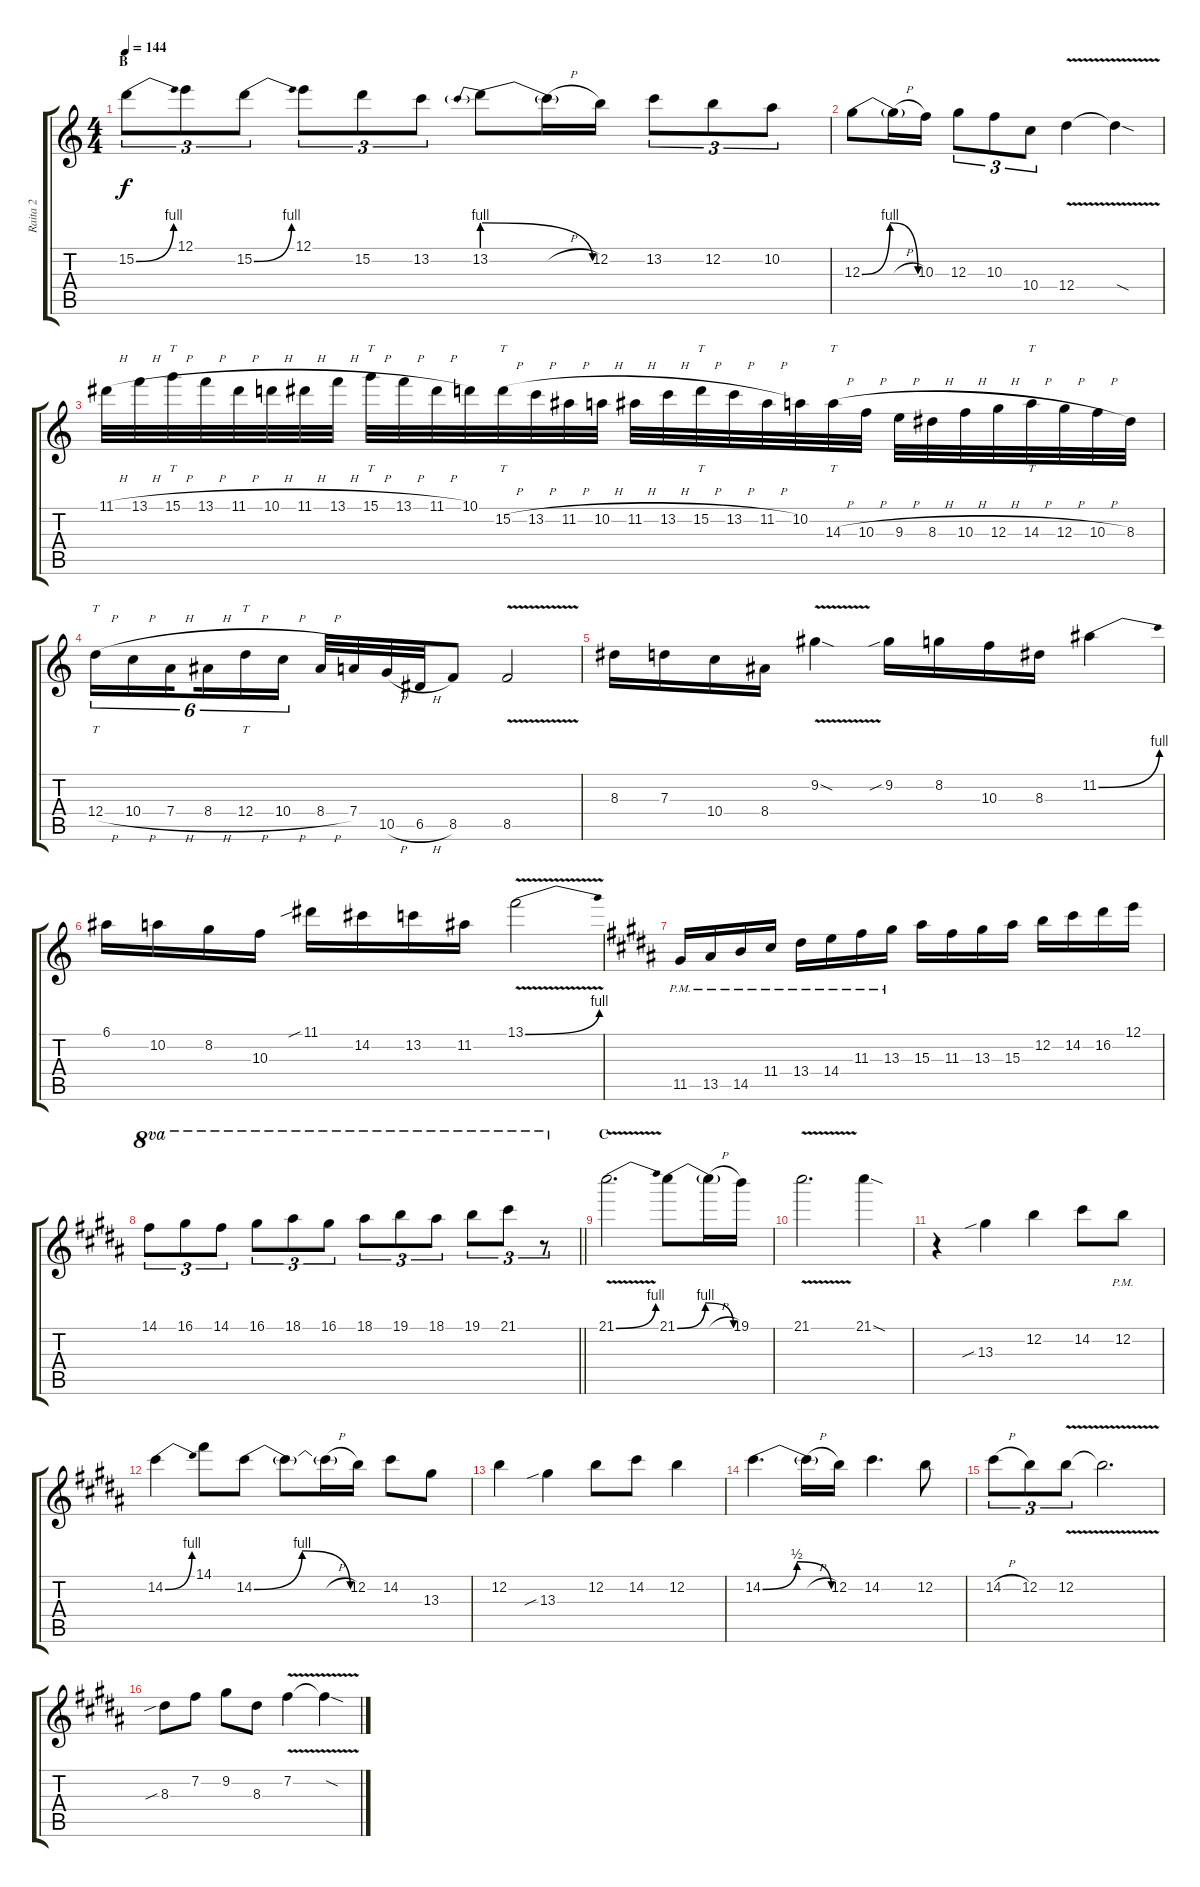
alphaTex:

\track ("Raita 2" "Raita 2") {instrument distortionguitar}
\staff {score tabs}
\tuning (E4 B3 G3 D3 A2 E2) {hide}
\ts (4 4)
\section ("" "B")
\tempo 144
\clef g2
\ks c
15.2{be (bend 0 0 60 4)}.8{tu (3 2) dy f} 12.1.8{tu (3 2)} 15.2{be (bend 0 0 60 4)}.8{tu (3 2)} 12.1.8{tu (3 2)} 15.2.8{tu (3 2)} 13.2.8{tu (3 2)} 13.2{be (prebendrelease 0 4 60 0)}.8 13.2{h t}.16 12.2.16 13.2.8{tu (3 2)} 12.2.8{tu (3 2)} 10.2.8{tu (3 2)} |
12.3{be (bendrelease 0 0 30 4 30 4 60 0)}.8 12.3{h t}.16 10.3.16 12.3.8{tu (3 2)} 10.3.8{tu (3 2)} 10.4.8{tu (3 2)} 12.4{v}.4 12.4{sod t}.4 |
11.1{h}.32 13.1{h}.32 15.1{h}.32{tt} 13.1{h}.32 11.1{h}.32 10.1{h}.32 11.1{h}.32 13.1{h}.32 15.1{h}.32{tt} 13.1{h}.32 11.1{h}.32 10.1.32 15.2{h}.32{tt} 13.2{h}.32 11.2{h}.32 10.2{h}.32 11.2{h}.32 13.2{h}.32 15.2{h}.32{tt} 13.2{h}.32 11.2{h}.32 10.2.32 14.3{h}.32{tt} 10.3{h}.32 9.3{h}.32 8.3{h}.32 10.3{h}.32 12.3{h}.32 14.3{h}.32{tt} 12.3{h}.32 10.3{h}.32 8.3.32 |
12.4{h}.16{tt tu (6 4)} 10.4{h}.16{tu (6 4)} 7.4{h}.16{tu (6 4) beam splitsecondary} 8.4{h}.16{tu (6 4)} 12.4{h}.16{tt tu (6 4)} 10.4{h}.16{tu (6 4)} 8.4{h}.32 7.4.32 10.5{h}.32 6.5{h}.32 8.5.8 8.5{v}.2 |
8.3.16 7.3.16 10.4.16 8.4.16 9.2{v sod}.4 9.2{sib}.16 8.2.16 10.3.16 8.3.16 11.2{be (bend 0 0 60 4)}.4 |
6.1.16 10.2.16 8.2.16 10.3.16 11.1{sib}.16 14.2.16 13.2.16 11.2.16 13.1{be (bend 0 0 60 4) v}.2 |
\ks b
11.5{pm}.16 13.5{pm}.16 14.5{pm}.16 11.4{pm}.16 13.4{pm}.16 14.4{pm}.16 11.3{pm}.16 13.3{pm}.16 15.3.16 11.3.16 13.3.16 15.3.16 12.2.16 14.2.16 16.2.16 12.1.16 |
\barLineRight lightlight
14.1.8{tu (3 2) ot 8va} 16.1.8{tu (3 2) ot 8va} 14.1.8{tu (3 2) ot 8va} 16.1.8{tu (3 2) ot 8va} 18.1.8{tu (3 2) ot 8va} 16.1.8{tu (3 2) ot 8va} 18.1.8{tu (3 2) ot 8va} 19.1.8{tu (3 2) ot 8va} 18.1.8{tu (3 2) ot 8va} 19.1.8{tu (3 2) ot 8va} 21.1.8{tu (3 2) ot 8va} r.8{tu (3 2) ot 8va} |
\section ("" "C")
21.1{be (bend 0 0 60 4) v}.2{d} 21.1{be (bendrelease 0 0 30 4 30 4 60 0)}.8 21.1{h t}.16 19.1.16 |
21.1{v}.2{d} 21.1{sod}.4 |
r.4 13.3{sib}.4 12.2.4 14.2.8 12.2{pm}.8 |
14.2{be (bend 0 0 60 4)}.4 14.1.8 14.2{be (bendrelease 0 0 30 4 30 4 60 0)}.8 14.2{t}.8 14.2{h t}.16 12.2.16 14.2.8 13.3.8 |
12.2.4 13.3{sib}.4 12.2.8 14.2.8 12.2.4 |
14.2{be (bendrelease 0 0 30 2 30 2 60 0)}.4{d} 14.2{h t}.16 12.2.16 14.2.4{d} 12.2.8 |
14.2{h}.8{tu (3 2)} 12.2.8{tu (3 2)} 12.2{v}.8{tu (3 2)} 12.2{t}.2{d} |
8.3{sib}.8 7.2.8 9.2.8 8.3.8 7.2{v}.4 7.2{sod t}.4
